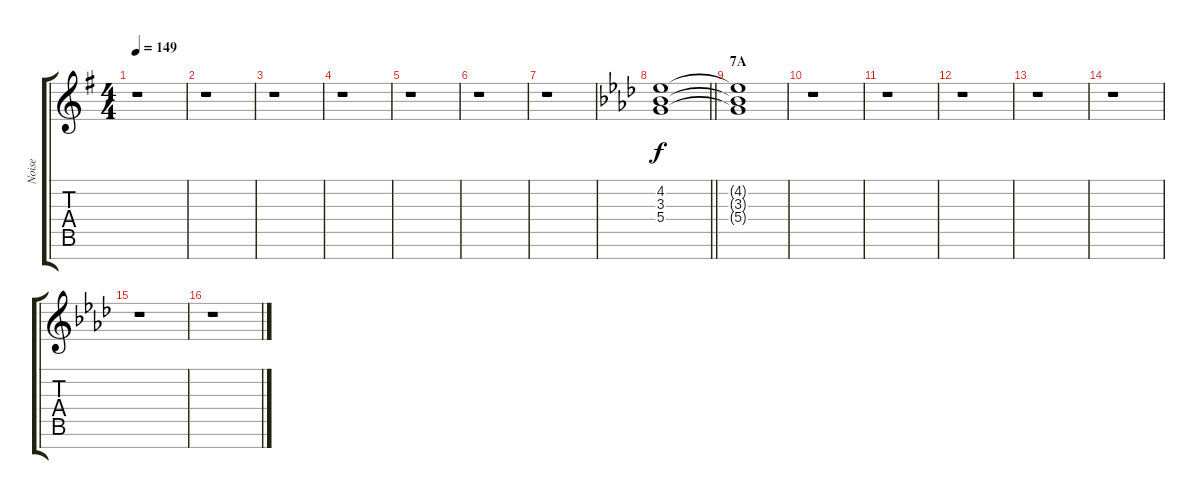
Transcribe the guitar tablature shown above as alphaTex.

\track ("Noise" "Noise") {instrument seashore}
\staff {score tabs}
\tuning (E5 B4 G4 D4 A3 E3 B2) {hide}
\ts (4 4)
\tempo 149
\clef g2
\ks g
r.1{dy f} |
r.1 |
r.1 |
r.1 |
r.1 |
r.1 |
r.1 |
\barLineRight lightlight
\ks ab
(4.2 3.3 5.4).1 |
\section ("" "7A")
(4.2{t} 3.3{t} 5.4{t}).1 |
r.1 |
r.1 |
r.1 |
r.1 |
r.1 |
r.1 |
r.1
